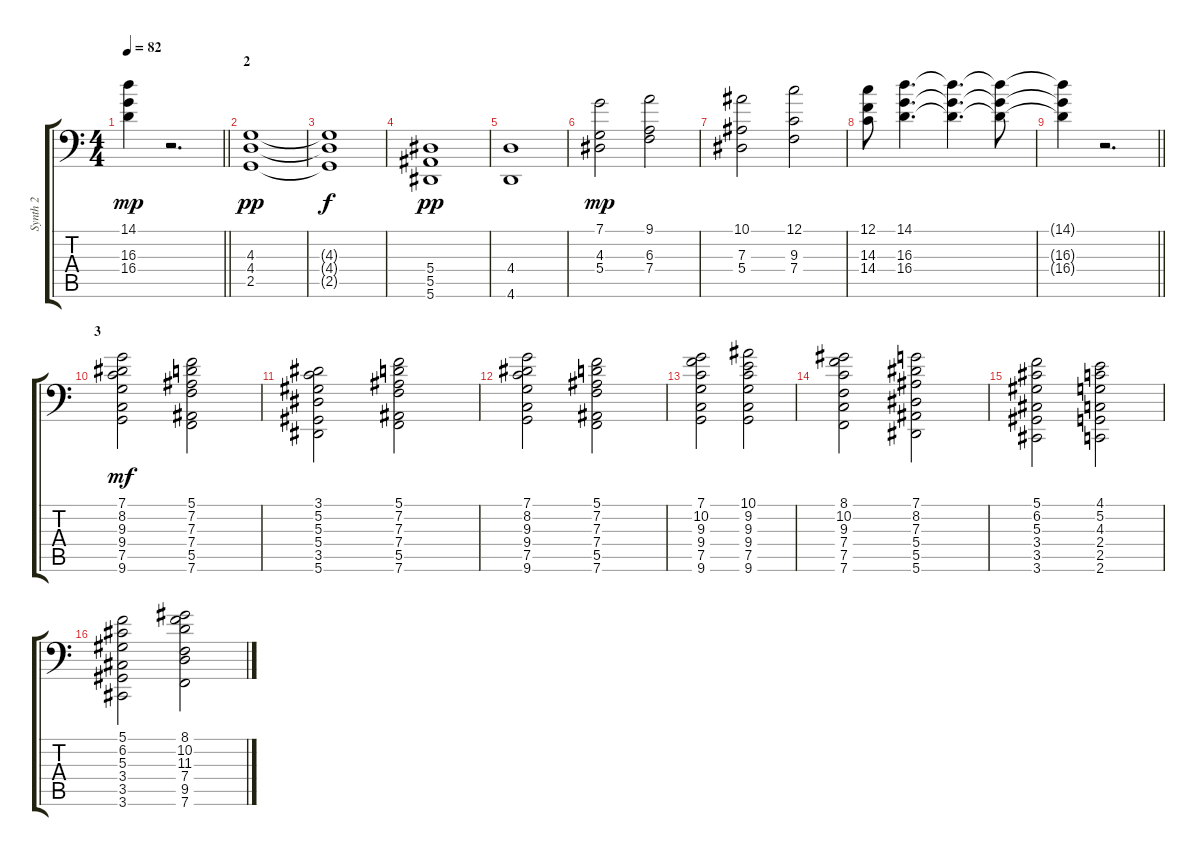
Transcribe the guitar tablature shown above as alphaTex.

\track ("Synth 2" "Synth 2") {instrument stringensemble2}
\staff {score tabs}
\tuning (C4 G3 Eb3 Bb2 F2 Bb1) {hide}
\ts (4 4)
\tempo 82
\clef f4
\barLineRight lightlight
\ks c
(14.1{t} 16.3{t} 16.4{t}).4{dy mp} r.2{d} |
\section ("" "2")
(4.3 4.4 2.5).1{dy pp} |
(4.3{t} 4.4{t} 2.5{t}).1{dy f} |
(5.4 5.5 5.6).1{dy pp} |
(4.4 4.6).1 |
(7.1 4.3 5.4).2{dy mp} (9.1 6.3 7.4).2 |
(10.1 7.3 5.4).2 (12.1 9.3 7.4).2 |
(12.1 14.3 14.4).8 (14.1 16.3 16.4).4{d} (14.1{t} 16.3{t} 16.4{t}).4{d} (14.1{t} 16.3{t} 16.4{t}).8 |
\barLineRight lightlight
(14.1{t} 16.3{t} 16.4{t}).4 r.2{d} |
\section ("" "3")
(7.1 8.2 9.3 9.4 7.5 9.6).2{dy mf} (5.1 7.2 7.3 7.4 5.5 7.6).2 |
(3.1 5.2 5.3 5.4 3.5 5.6).2 (5.1 7.2 7.3 7.4 5.5 7.6).2 |
(7.1 8.2 9.3 9.4 7.5 9.6).2 (5.1 7.2 7.3 7.4 5.5 7.6).2 |
(7.1 10.2 9.3 9.4 7.5 9.6).2 (10.1 9.2 9.3 9.4 7.5 9.6).2 |
(8.1 10.2 9.3 7.4 7.5 7.6).2 (7.1 8.2 7.3 5.4 5.5 5.6).2 |
(5.1 6.2 5.3 3.4 3.5 3.6).2 (4.1 5.2 4.3 2.4 2.5 2.6).2 |
(5.1 6.2 5.3 3.4 3.5 3.6).2 (8.1 10.2 11.3 7.4 9.5 7.6).2
